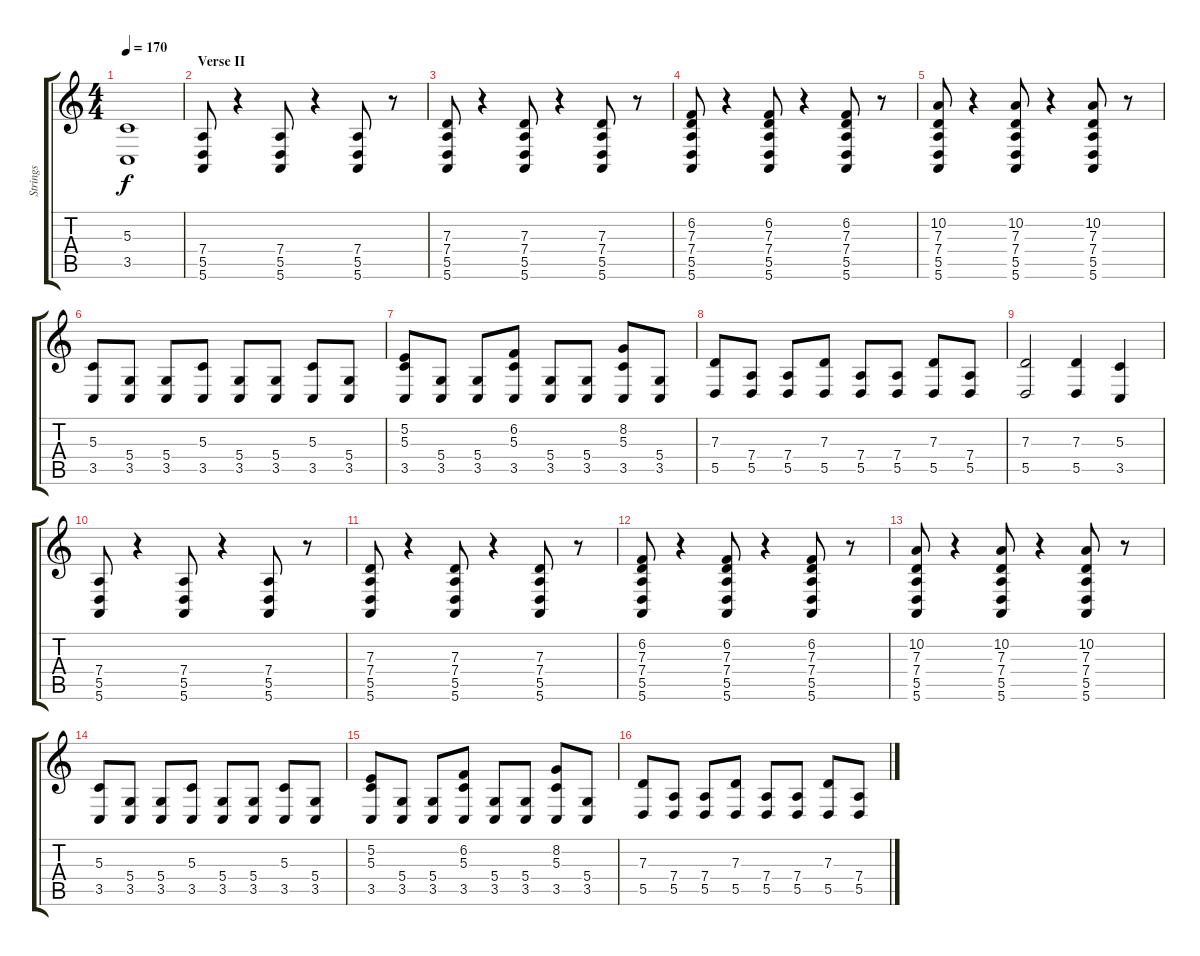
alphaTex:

\track ("Strings" "Strings") {instrument synthstrings2}
\staff {score tabs}
\tuning (E4 B3 G3 D3 A2 E2) {hide}
\ts (4 4)
\tempo 170
\clef g2
\ks c
(5.3{t} 3.5{t}).1{dy f} |
\section ("" "Verse II")
(7.4 5.5 5.6).8 r.4 (7.4 5.5 5.6).8 r.4 (7.4 5.5 5.6).8 r.8 |
(7.3 7.4 5.5 5.6).8 r.4 (7.3 7.4 5.5 5.6).8 r.4 (7.3 7.4 5.5 5.6).8 r.8 |
(6.2 7.3 7.4 5.5 5.6).8 r.4 (6.2 7.3 7.4 5.5 5.6).8 r.4 (6.2 7.3 7.4 5.5 5.6).8 r.8 |
(10.2 7.3 7.4 5.5 5.6).8 r.4 (10.2 7.3 7.4 5.5 5.6).8 r.4 (10.2 7.3 7.4 5.5 5.6).8 r.8 |
(5.3 3.5).8 (5.4 3.5).8 (5.4 3.5).8 (5.3 3.5).8 (5.4 3.5).8 (5.4 3.5).8 (5.3 3.5).8 (5.4 3.5).8 |
(5.2 5.3 3.5).8 (5.4 3.5).8 (5.4 3.5).8 (6.2 5.3 3.5).8 (5.4 3.5).8 (5.4 3.5).8 (8.2 5.3 3.5).8 (5.4 3.5).8 |
(7.3 5.5).8 (7.4 5.5).8 (7.4 5.5).8 (7.3 5.5).8 (7.4 5.5).8 (7.4 5.5).8 (7.3 5.5).8 (7.4 5.5).8 |
(7.3 5.5).2 (7.3 5.5).4 (5.3 3.5).4 |
(7.4 5.5 5.6).8 r.4 (7.4 5.5 5.6).8 r.4 (7.4 5.5 5.6).8 r.8 |
(7.3 7.4 5.5 5.6).8 r.4 (7.3 7.4 5.5 5.6).8 r.4 (7.3 7.4 5.5 5.6).8 r.8 |
(6.2 7.3 7.4 5.5 5.6).8 r.4 (6.2 7.3 7.4 5.5 5.6).8 r.4 (6.2 7.3 7.4 5.5 5.6).8 r.8 |
(10.2 7.3 7.4 5.5 5.6).8 r.4 (10.2 7.3 7.4 5.5 5.6).8 r.4 (10.2 7.3 7.4 5.5 5.6).8 r.8 |
(5.3 3.5).8 (5.4 3.5).8 (5.4 3.5).8 (5.3 3.5).8 (5.4 3.5).8 (5.4 3.5).8 (5.3 3.5).8 (5.4 3.5).8 |
(5.2 5.3 3.5).8 (5.4 3.5).8 (5.4 3.5).8 (6.2 5.3 3.5).8 (5.4 3.5).8 (5.4 3.5).8 (8.2 5.3 3.5).8 (5.4 3.5).8 |
(7.3 5.5).8 (7.4 5.5).8 (7.4 5.5).8 (7.3 5.5).8 (7.4 5.5).8 (7.4 5.5).8 (7.3 5.5).8 (7.4 5.5).8
